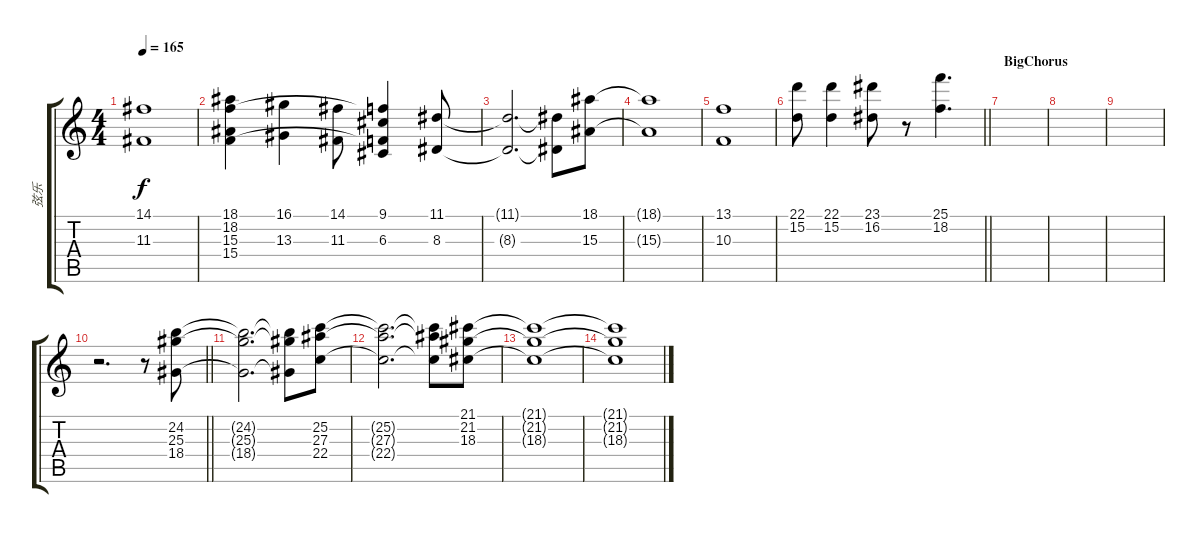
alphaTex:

\track ("弦乐" "弦乐") {instrument stringensemble1}
\staff {score tabs}
\tuning (E4 B3 G3 D3 A2 E2) {hide}
\ts (4 4)
\tempo 165
\clef g2
\ks c
(14.1{t} 11.3{t}).1{dy f} |
(18.1 18.2 15.3 15.4).4 (16.1 13.3).4 (14.1 11.3).8 (9.1 18.2{t} 6.3 15.4{t}).4 (11.1 8.3).8 |
(11.1{t} 8.3{t}).2{d} (11.1{t} 8.3{t}).8 (18.1 15.3).8 |
(18.1{t} 15.3{t}).1 |
(13.1 10.3).1 |
\barLineRight lightlight
(22.1 15.2).8 (22.1 15.2).4 (23.1 16.2).8 r.8 (25.1 18.2).4{d} |
\section ("" "BigChorus")
|
|
|
\barLineRight lightlight
r.2{d} r.8 (24.2 25.3 18.4).8 |
(24.2{t} 25.3{t} 18.4{t}).2{d} (24.2{t} 25.3{t} 18.4{t}).8 (25.2 27.3 22.4).8 |
(25.2{t} 27.3{t} 22.4{t}).2{d} (25.2{t} 27.3{t} 22.4{t}).8 (21.1 21.2 18.3).8 |
(21.1{t} 21.2{t} 18.3{t}).1 |
(21.1{t} 21.2{t} 18.3{t}).1
